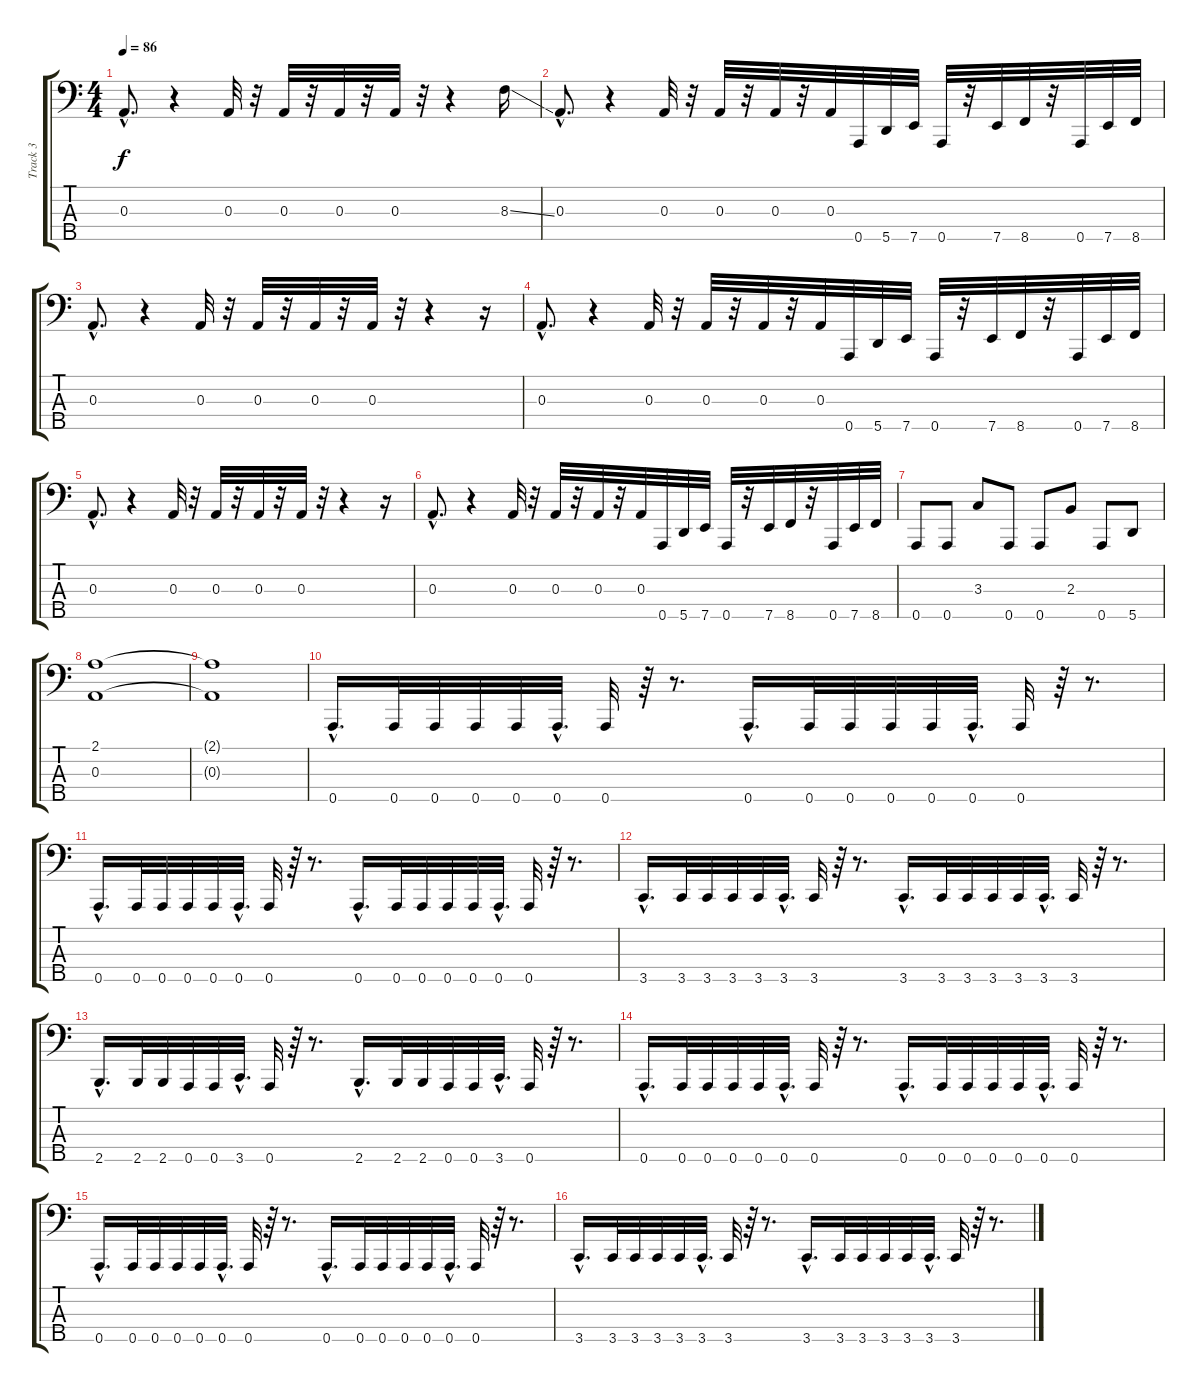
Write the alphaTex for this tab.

\track ("Track 3" "Track 3") {instrument electricbassfinger}
\staff {score tabs}
\tuning (G2 D2 A1 E1 A0) {hide}
\ts (4 4)
\tempo 86
\clef f4
\ks c
0.3{hac}.8{d dy f} r.4 0.3.32 r.32 0.3.32 r.32 0.3.32 r.32 0.3.32 r.32 r.4 8.3{ss}.16 |
0.3{hac}.8{d} r.4 0.3.32 r.32 0.3.32 r.32 0.3.32 r.32 0.3.32 0.5.32 5.5.32 7.5.32 0.5.32 r.32 7.5.32 8.5.32 r.32 0.5.32 7.5.32 8.5.32 |
0.3{hac}.8{d} r.4 0.3.32 r.32 0.3.32 r.32 0.3.32 r.32 0.3.32 r.32 r.4 r.16 |
0.3{hac}.8{d} r.4 0.3.32 r.32 0.3.32 r.32 0.3.32 r.32 0.3.32 0.5.32 5.5.32 7.5.32 0.5.32 r.32 7.5.32 8.5.32 r.32 0.5.32 7.5.32 8.5.32 |
0.3{hac}.8{d} r.4 0.3.32 r.32 0.3.32 r.32 0.3.32 r.32 0.3.32 r.32 r.4 r.16 |
0.3{hac}.8{d} r.4 0.3.32 r.32 0.3.32 r.32 0.3.32 r.32 0.3.32 0.5.32 5.5.32 7.5.32 0.5.32 r.32 7.5.32 8.5.32 r.32 0.5.32 7.5.32 8.5.32 |
0.5.8 0.5.8 3.3.8 0.5.8 0.5.8 2.3.8 0.5.8 5.5.8 |
(2.1 0.3).1 |
(2.1{t} 0.3{t}).1 |
0.5{hac}.16{d instrument electricbasspick} 0.5.32 0.5.32 0.5.32 0.5.32 0.5{hac}.32{d} 0.5.32 r.64 r.8{d} 0.5{hac}.16{d} 0.5.32 0.5.32 0.5.32 0.5.32 0.5{hac}.32{d} 0.5.32 r.64 r.8{d} |
0.5{hac}.16{d} 0.5.32 0.5.32 0.5.32 0.5.32 0.5{hac}.32{d} 0.5.32 r.64 r.8{d} 0.5{hac}.16{d} 0.5.32 0.5.32 0.5.32 0.5.32 0.5{hac}.32{d} 0.5.32 r.64 r.8{d} |
3.5{hac}.16{d} 3.5.32 3.5.32 3.5.32 3.5.32 3.5{hac}.32{d} 3.5.32 r.64 r.8{d} 3.5{hac}.16{d} 3.5.32 3.5.32 3.5.32 3.5.32 3.5{hac}.32{d} 3.5.32 r.64 r.8{d} |
2.5{hac}.16{d} 2.5.32 2.5.32 0.5.32 0.5.32 3.5{hac}.32{d} 0.5.32 r.64 r.8{d} 2.5{hac}.16{d} 2.5.32 2.5.32 0.5.32 0.5.32 3.5{hac}.32{d} 0.5.32 r.64 r.8{d} |
0.5{hac}.16{d} 0.5.32 0.5.32 0.5.32 0.5.32 0.5{hac}.32{d} 0.5.32 r.64 r.8{d} 0.5{hac}.16{d} 0.5.32 0.5.32 0.5.32 0.5.32 0.5{hac}.32{d} 0.5.32 r.64 r.8{d} |
0.5{hac}.16{d} 0.5.32 0.5.32 0.5.32 0.5.32 0.5{hac}.32{d} 0.5.32 r.64 r.8{d} 0.5{hac}.16{d} 0.5.32 0.5.32 0.5.32 0.5.32 0.5{hac}.32{d} 0.5.32 r.64 r.8{d} |
3.5{hac}.16{d} 3.5.32 3.5.32 3.5.32 3.5.32 3.5{hac}.32{d} 3.5.32 r.64 r.8{d} 3.5{hac}.16{d} 3.5.32 3.5.32 3.5.32 3.5.32 3.5{hac}.32{d} 3.5.32 r.64 r.8{d}
